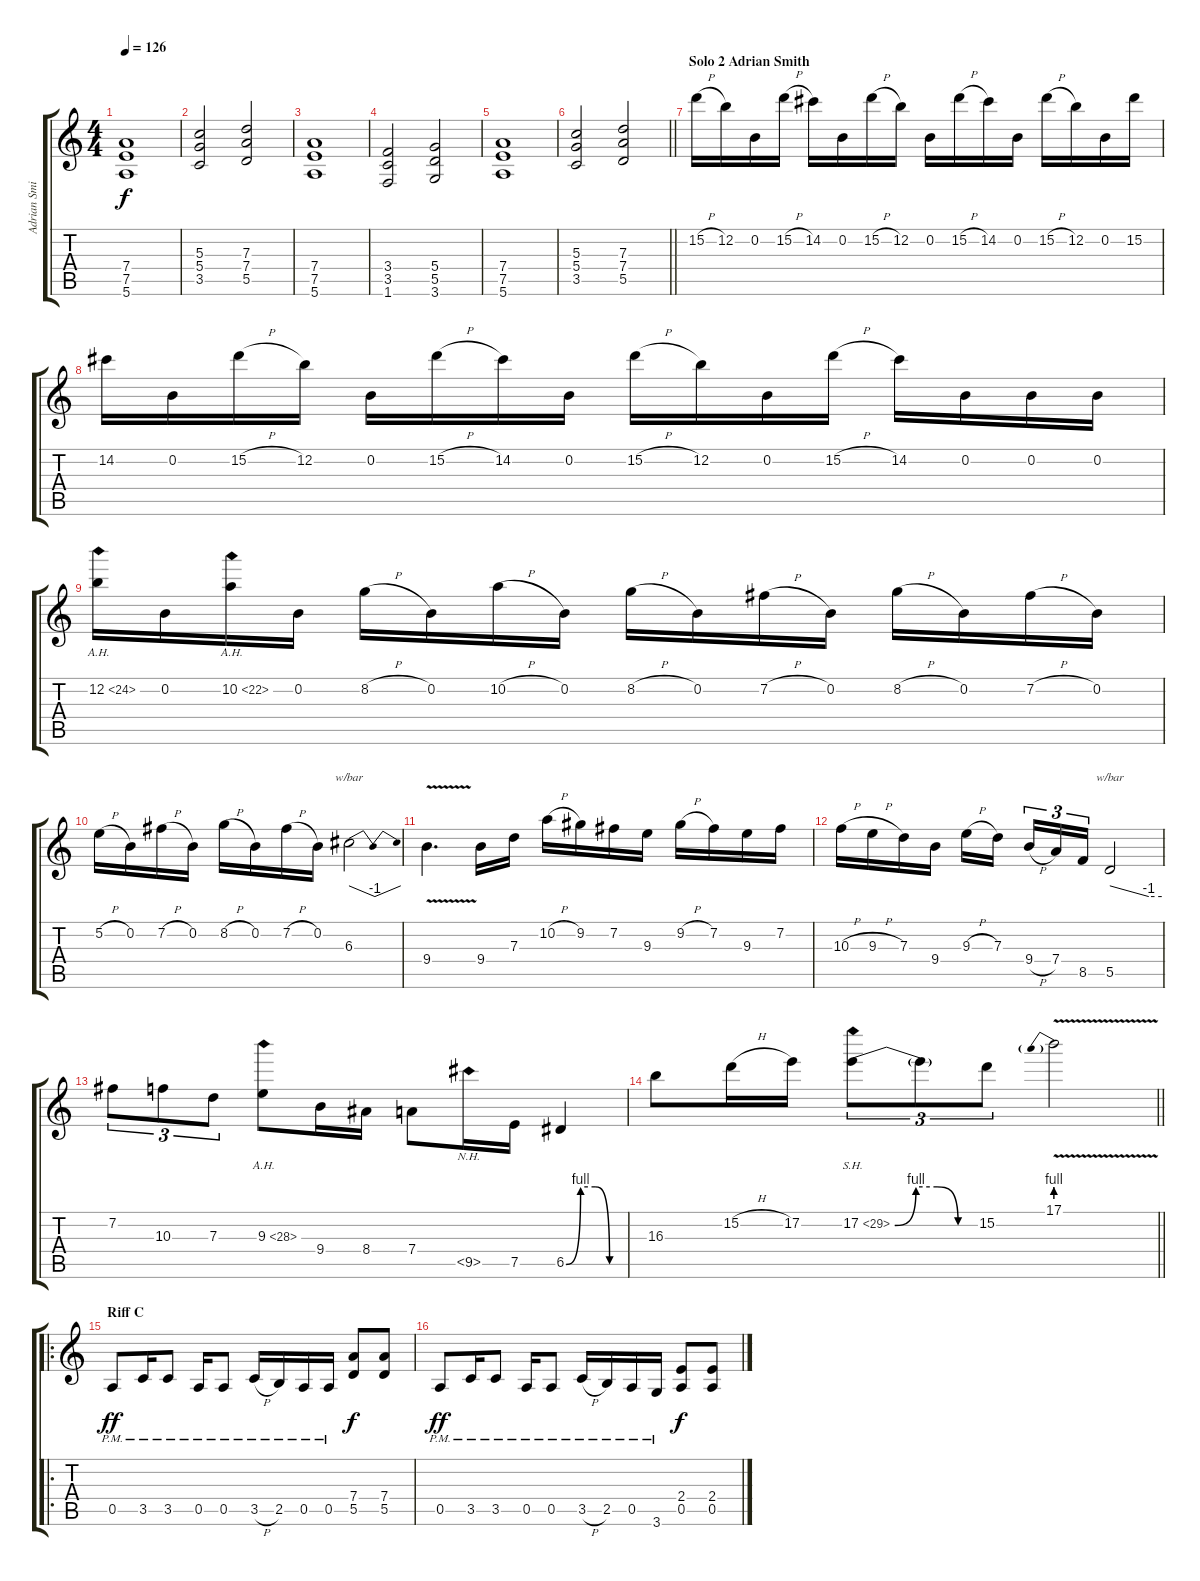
\track ("Adrian Smith" "Adrian Smi") {instrument overdrivenguitar}
\staff {score tabs}
\tuning (E4 B3 G3 D3 A2 E2) {hide}
\ts (4 4)
\tempo 126
\clef g2
\ks c
(7.4 7.5 5.6).1{dy f} |
(5.3 5.4 3.5).2 (7.3 7.4 5.5).2 |
(7.4 7.5 5.6).1 |
(3.4 3.5 1.6).2 (5.4 5.5 3.6).2 |
(7.4 7.5 5.6).1 |
\barLineRight lightlight
(5.3 5.4 3.5).2 (7.3 7.4 5.5).2 |
\section ("" "Solo 2 Adrian Smith")
15.2{h}.16{volume 16} 12.2.16 0.2.16 15.2{h}.16 14.2.16 0.2.16 15.2{h}.16 12.2.16 0.2.16 15.2{h}.16 14.2.16 0.2.16 15.2{h}.16 12.2.16 0.2.16 15.2.16 |
14.2.16 0.2.16 15.2{h}.16 12.2.16 0.2.16 15.2{h}.16 14.2.16 0.2.16 15.2{h}.16 12.2.16 0.2.16 15.2{h}.16 14.2.16 0.2.16 0.2.16 0.2.16 |
12.2{ah 12}.16 0.2.16 10.2{ah 12}.16 0.2.16 8.2{h}.16 0.2.16 10.2{h}.16 0.2.16 8.2{h}.16 0.2.16 7.2{h}.16 0.2.16 8.2{h}.16 0.2.16 7.2{h}.16 0.2.16 |
5.2{h}.16 0.2.16 7.2{h}.16 0.2.16 8.2{h}.16 0.2.16 7.2{h}.16 0.2.16 6.3.2{tbe (dip default 0 0 30 -4 60 0)} |
9.4{v}.4{d} 9.4.16 7.3.16 10.2{h}.16 9.2.16 7.2.16 9.3.16 9.2{h}.16 7.2.16 9.3.16 7.2.16 |
10.3{h}.16 9.3{h}.16 7.3.16 9.4.16 9.3{h}.16 7.3.16{beam splitsecondary} 9.4{h}.16{tu (3 2)} 7.4.16{tu (3 2)} 8.5.16{tu (3 2)} 5.5.2{tbe (custom default 0 0 45 -4 60 -4)} |
7.2.8{tu (3 2)} 10.3.8{tu (3 2)} 7.3.8{tu (3 2)} 9.3{ah 19}.8 9.4.16 8.4.16 7.4.8 9.5{nh}.16 7.5.16 6.5{be (custom 0 0 15 4 30 4 45 0 60 0)}.4 |
\barLineRight lightlight
16.3.8 15.2{h}.16 17.2.16 17.2{be (custom 0 0 15 4 30 4 45 0 60 0) sh 12}.8{tu (3 2)} 17.2{t}.8{tu (3 2)} 15.2.8{tu (3 2)} 17.1{be (prebend 0 4 60 4) v}.2 |
\ro
\section ("" "Riff C")
0.5{pm}.8{dy ff volume 11} 3.5{pm}.16 3.5{pm}.8 0.5{pm}.16 0.5{pm}.8 3.5{h pm}.16 2.5{pm}.16 0.5{pm}.16 0.5{pm}.16 (7.4 5.5).8{dy f} (7.4 5.5).8 |
0.5{pm}.8{dy ff} 3.5{pm}.16 3.5{pm}.8 0.5{pm}.16 0.5{pm}.8 3.5{h pm}.16 2.5{pm}.16 0.5{pm}.16 3.6{pm}.16 (2.4 0.5).8{dy f} (2.4 0.5).8
